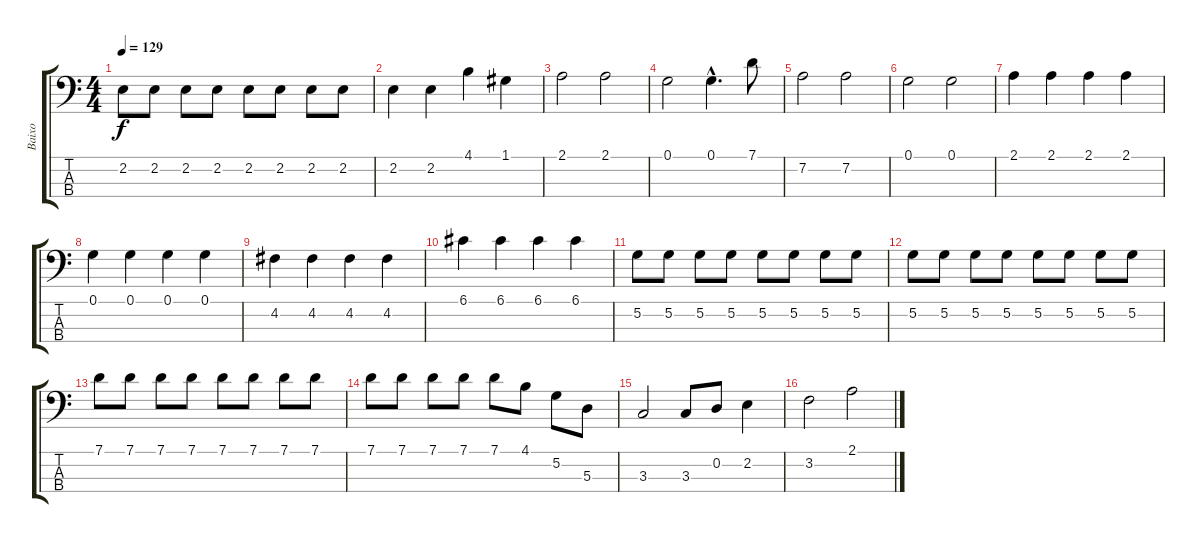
\track ("Baixo" "Baixo") {instrument electricbassfinger}
\staff {score tabs}
\tuning (G2 D2 A1 E1) {hide}
\ts (4 4)
\tempo 129
\clef f4
\ks c
2.2.8{dy f} 2.2.8 2.2.8 2.2.8 2.2.8 2.2.8 2.2.8 2.2.8 |
2.2.4 2.2.4 4.1.4 1.1.4 |
2.1.2 2.1.2 |
0.1.2 0.1{hac}.4{d} 7.1.8 |
7.2.2 7.2.2 |
0.1.2 0.1.2 |
2.1.4 2.1.4 2.1.4 2.1.4 |
0.1.4 0.1.4 0.1.4 0.1.4 |
4.2.4 4.2.4 4.2.4 4.2.4 |
6.1.4 6.1.4 6.1.4 6.1.4 |
5.2.8 5.2.8 5.2.8 5.2.8 5.2.8 5.2.8 5.2.8 5.2.8 |
5.2.8 5.2.8 5.2.8 5.2.8 5.2.8 5.2.8 5.2.8 5.2.8 |
7.1.8 7.1.8 7.1.8 7.1.8 7.1.8 7.1.8 7.1.8 7.1.8 |
7.1.8 7.1.8 7.1.8 7.1.8 7.1.8 4.1.8 5.2.8 5.3.8 |
3.3.2 3.3.8 0.2.8 2.2.4 |
3.2.2 2.1.2
